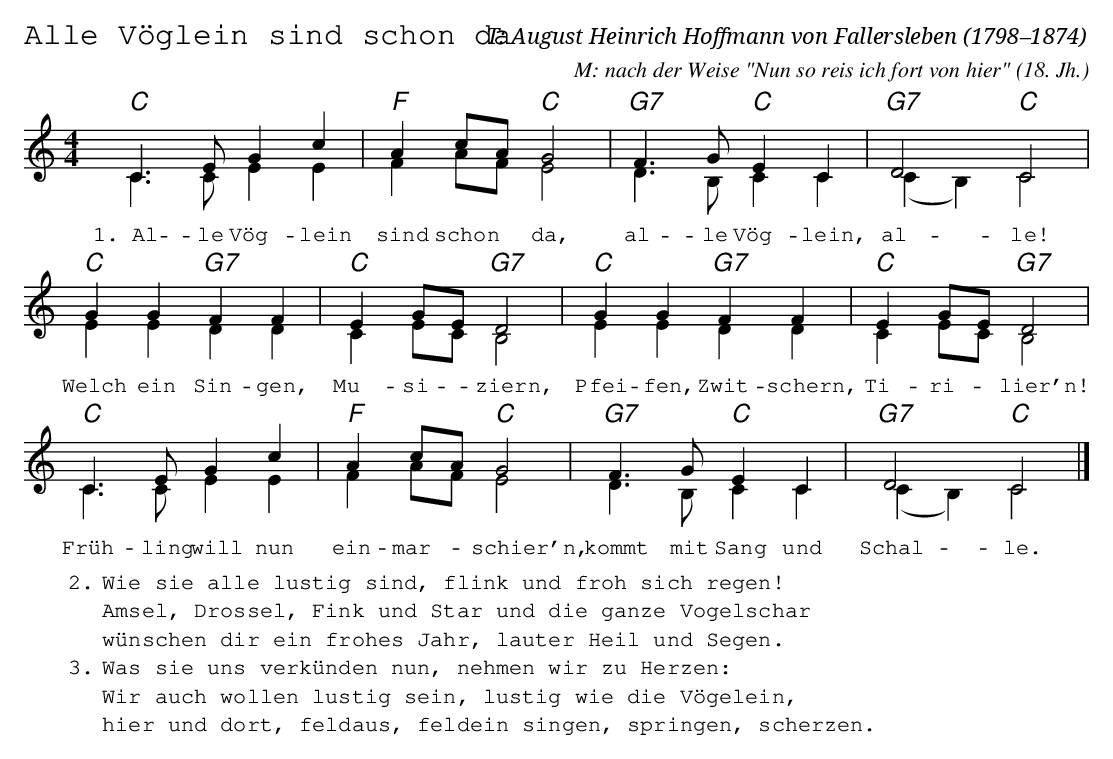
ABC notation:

X:1
T:Alle Vöglein sind schon da
C:T: August Heinrich Hoffmann von Fallersleben (1798–1874)
C:M: nach der Weise "Nun so reis ich fort von hier" (18. Jh.)
V:* shift=cd
%%score (1 2 3)
M:4/4
L:1/8
Q:1/4=100
K:C
V:1 treble
"C"x8|"F"x4"C"x4|"G7"x4"C"x4|"G7"x4"C"x4|
"C"x4"G7"x4|"C"x4"G7"x4|"C"x4"G7"x4|"C"x4"G7"x4|
"C"x8|"F"x4"C"x4|"G7"x4"C"x4|"G7"x4"C"x4|]
V:2 treble
C3EG2c2|A2cAG4|F3GE2C2|D4C4|
w:1.~Al-le Vög-lein sind schon* da, al-le Vög-lein, al-le!
G2G2F2F2|E2GED4|G2G2F2F2|E2GED4|$
w:Welch ein Sin-gen, Mu-si-*ziern, Pfei-fen, Zwit-schern, Ti-ri-*lier'n!
C3EG2c2|A2cAG4|F3GE2C2|D4C4|]
w:Früh-ling will nun ein-mar-*schier'n, kommt mit Sang und Schal-le.
V:3 treble
C3CE2E2|F2AFE4|D3B,C2C2|(C2B,2)C4|
E2E2D2D2|C2ECB,4|E2E2D2D2|C2ECB,4|$
C3CE2E2|F2AFE4|D3B,C2C2|(C2B,2)C4|]
W:2. Wie sie alle lustig sind, flink und froh sich regen!
W:Amsel, Drossel, Fink und Star und die ganze Vogelschar
W:wünschen dir ein frohes Jahr, lauter Heil und Segen.
W:3. Was sie uns verkünden nun, nehmen wir zu Herzen:
W:Wir auch wollen lustig sein, lustig wie die Vögelein,
W:hier und dort, feldaus, feldein singen, springen, scherzen.
